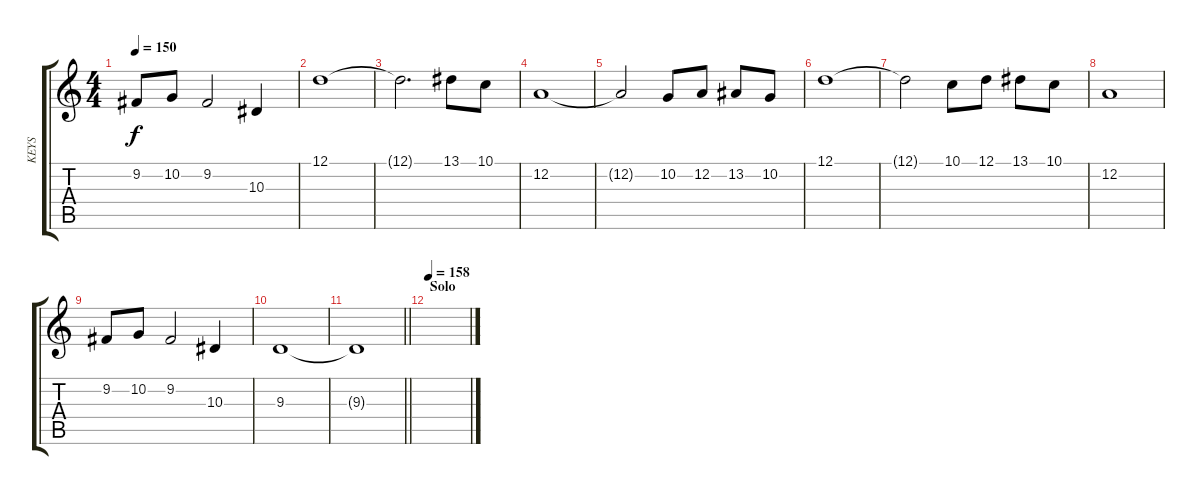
\track ("KEYS" "KEYS") {instrument reedorgan}
\staff {score tabs}
\tuning (D4 A3 F3 C3 G2 D2) {hide}
\ts (4 4)
\tempo 150
\clef g2
\ks c
9.2.8{dy f} 10.2.8 9.2.2 10.3.4 |
12.1.1 |
12.1{t}.2{d} 13.1.8 10.1.8 |
12.2.1 |
12.2{t}.2 10.2.8 12.2.8 13.2.8 10.2.8 |
12.1.1 |
12.1{t}.2 10.1.8 12.1.8 13.1.8 10.1.8 |
12.2.1 |
9.2.8 10.2.8 9.2.2 10.3.4 |
9.3.1 |
\barLineRight lightlight
9.3{t}.1 |
\section ("" "Solo")
\tempo 158
